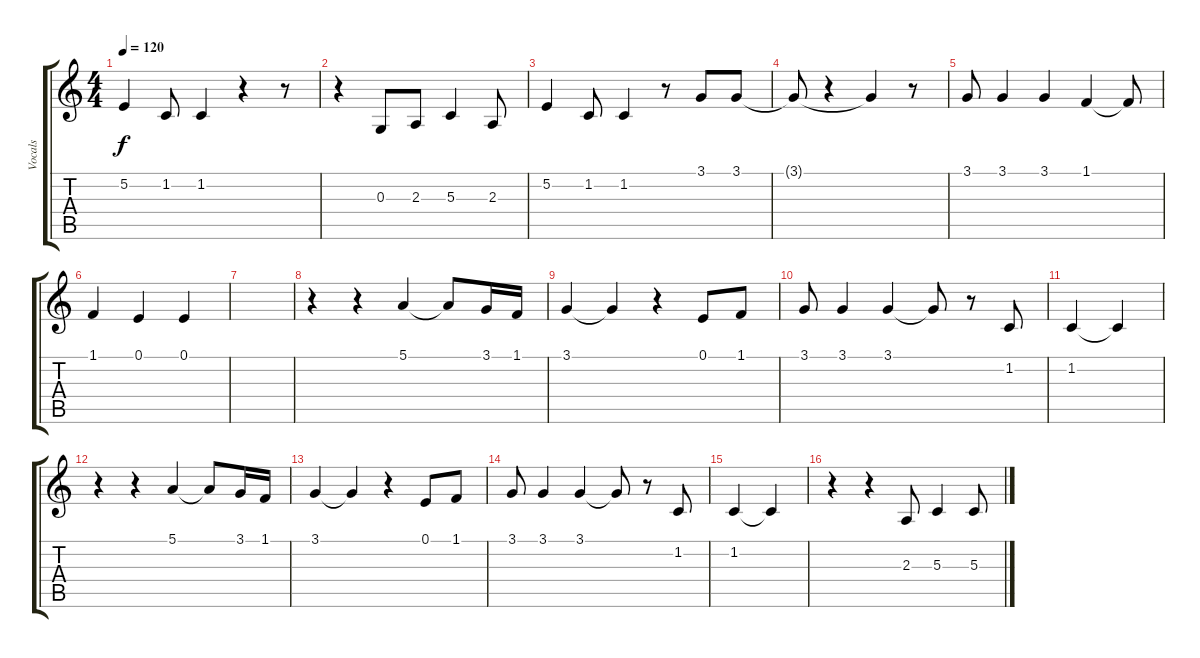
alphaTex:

\track ("Vocals" "Vocals") {instrument oboe}
\staff {score tabs}
\tuning (E4 B3 G3 D3 A2 E2) {hide}
\ts (4 4)
\tempo 120
\clef g2
\ks c
5.2{t}.4{dy f} 1.2.8 1.2.4 r.4 r.8 |
r.4 0.3.8 2.3.8 5.3.4 2.3.8 |
5.2.4 1.2.8 1.2.4 r.8 3.1.8 3.1.8 |
3.1{t}.8 r.4 3.1{t}.4 r.8 |
3.1.8 3.1.4 3.1.4 1.1.4 1.1{t}.8 |
1.1.4 0.1.4 0.1.4 |
|
r.4 r.4 5.1.4 5.1{t}.8 3.1.16 1.1.16 |
3.1.4 3.1{t}.4 r.4 0.1.8 1.1.8 |
3.1.8 3.1.4 3.1.4 3.1{t}.8 r.8 1.2.8 |
1.2.4 1.2{t}.4 |
r.4 r.4 5.1.4 5.1{t}.8 3.1.16 1.1.16 |
3.1.4 3.1{t}.4 r.4 0.1.8 1.1.8 |
3.1.8 3.1.4 3.1.4 3.1{t}.8 r.8 1.2.8 |
1.2.4 1.2{t}.4 |
r.4 r.4 2.3.8 5.3.4 5.3.8
